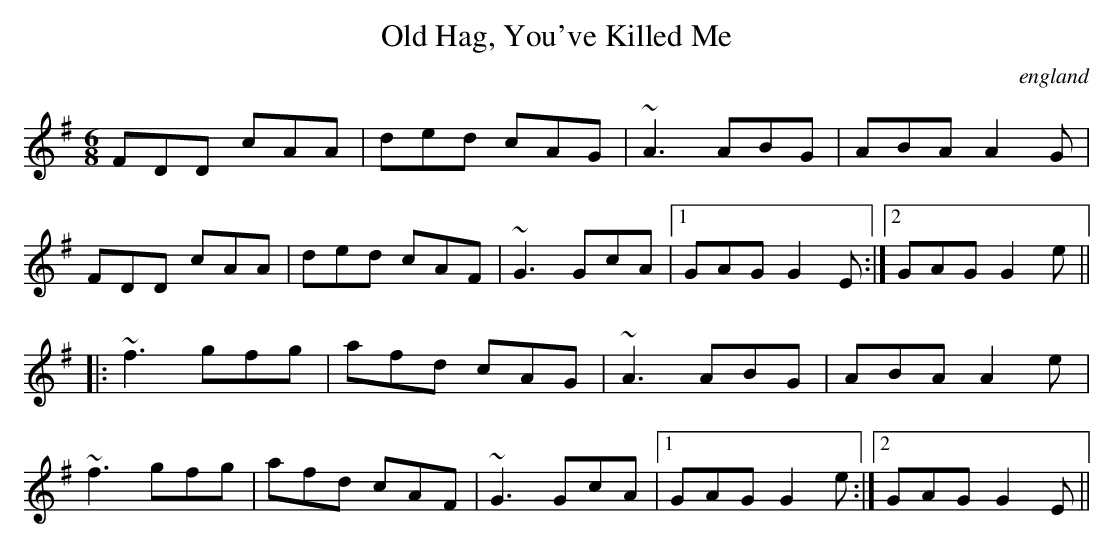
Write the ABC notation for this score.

X:1
T:Old Hag, You've Killed Me
O:england
M:6/8
L:1/8
K:Dmix
FDD cAA|ded cAG|~A3 ABG|ABA A2G|
FDD cAA|ded cAF|~G3 GcA|1 GAG G2E:|2 GAG G2e||
|:~f3 gfg|afd cAG|~A3 ABG|ABA A2e|
~f3 gfg|afd cAF|~G3 GcA|1 GAG G2e:|2 GAG G2E||
